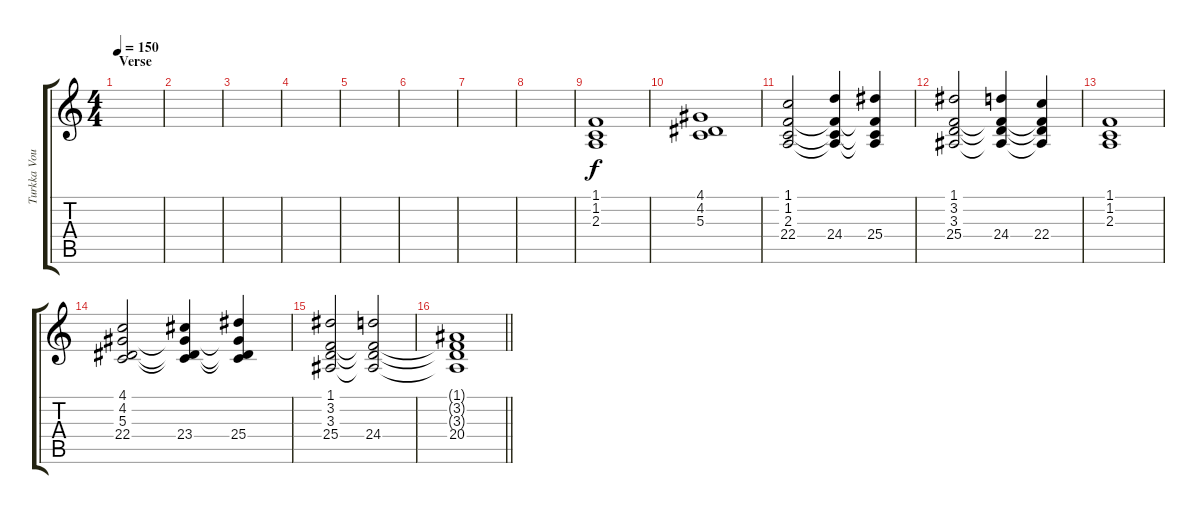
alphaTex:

\track ("Turkka Vourinen" "Turkka Vou") {instrument stringensemble1}
\staff {score tabs}
\tuning (E4 B3 G3 D3 A2 E2) {hide}
\ts (4 4)
\section ("" "Verse")
\tempo 150
\clef g2
\ks c
|
|
|
|
|
|
|
|
(1.1 1.2 2.3).1{volume 12} |
(4.1 4.2 5.3).1 |
(1.1 1.2 2.3 22.4).2 (1.1{t} 1.2{t} 2.3{t} 24.4).4 (1.1{t} 1.2{t} 2.3{t} 25.4).4 |
(1.1 3.2 3.3 25.4).2 (1.1{t} 3.2{t} 3.3{t} 24.4).4 (1.1{t} 3.2{t} 3.3{t} 22.4).4 |
(1.1 1.2 2.3).1 |
(4.1 4.2 5.3 22.4).2 (4.1{t} 4.2{t} 5.3{t} 23.4).4 (4.1{t} 4.2{t} 5.3{t} 25.4).4 |
(1.1 3.2 3.3 25.4).2 (1.1{t} 3.2{t} 3.3{t} 24.4).2 |
\barLineRight lightlight
(1.1{t} 3.2{t} 3.3{t} 20.4).1
